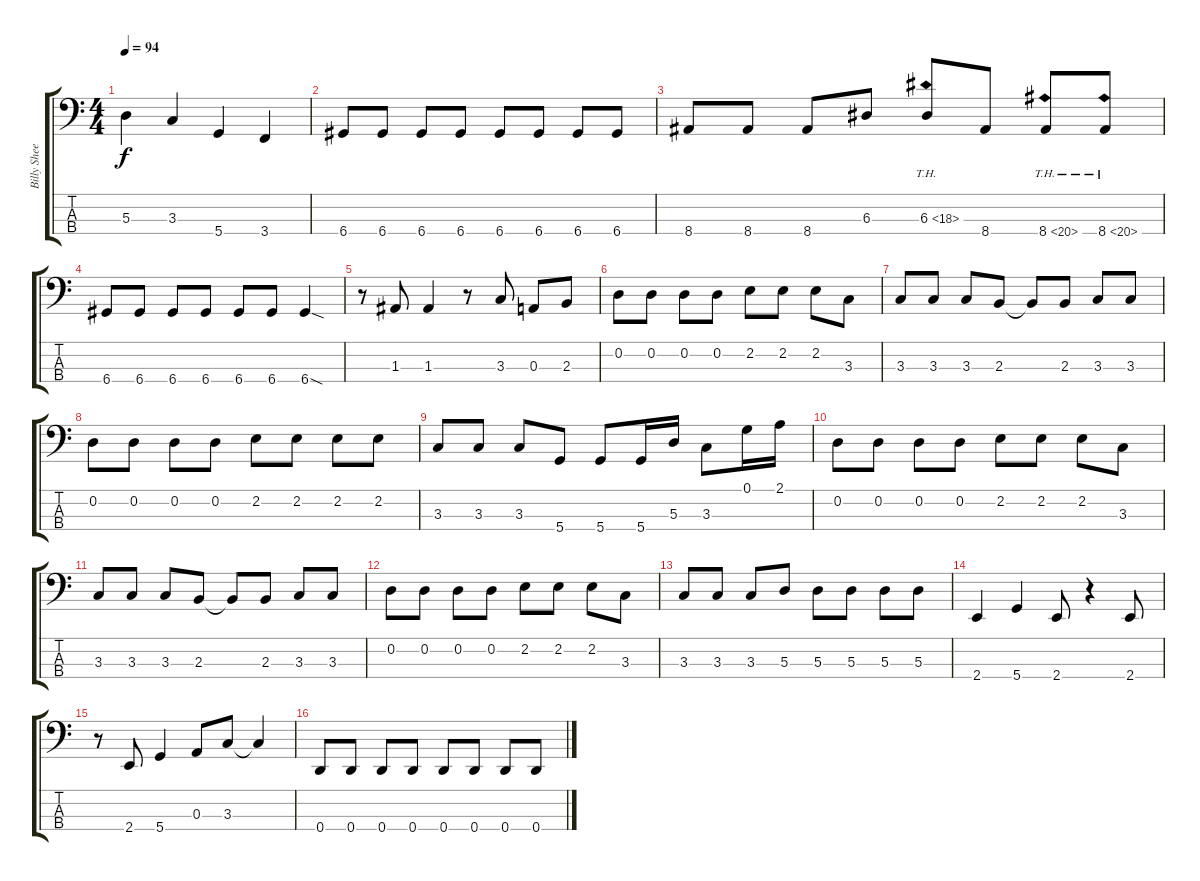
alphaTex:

\track ("Billy Sheehan (Mizio)" "Billy Shee") {instrument electricbassfinger}
\staff {score tabs}
\tuning (G2 D2 A1 D1) {hide}
\ts (4 4)
\tempo 94
\clef f4
\ks c
5.3.4{dy f} 3.3.4 5.4.4 3.4.4 |
6.4.8 6.4.8 6.4.8 6.4.8 6.4.8 6.4.8 6.4.8 6.4.8 |
8.4.8 8.4.8 8.4.8 6.3.8 6.3{th 12}.8 8.4.8 8.4{th 12}.8 8.4{th 12}.8 |
6.4.8 6.4.8 6.4.8 6.4.8 6.4.8 6.4.8 6.4{sod}.4 |
r.8 1.3.8 1.3.4 r.8 3.3.8 0.3.8 2.3.8 |
0.2.8 0.2.8 0.2.8 0.2.8 2.2.8 2.2.8 2.2.8 3.3.8 |
3.3.8 3.3.8 3.3.8 2.3.8 2.3{t}.8 2.3.8 3.3.8 3.3.8 |
0.2.8 0.2.8 0.2.8 0.2.8 2.2.8 2.2.8 2.2.8 2.2.8 |
3.3.8 3.3.8 3.3.8 5.4.8 5.4.8 5.4.16 5.3.16 3.3.8 0.1.16 2.1.16 |
0.2.8 0.2.8 0.2.8 0.2.8 2.2.8 2.2.8 2.2.8 3.3.8 |
3.3.8 3.3.8 3.3.8 2.3.8 2.3{t}.8 2.3.8 3.3.8 3.3.8 |
0.2.8 0.2.8 0.2.8 0.2.8 2.2.8 2.2.8 2.2.8 3.3.8 |
3.3.8 3.3.8 3.3.8 5.3.8 5.3.8 5.3.8 5.3.8 5.3.8 |
2.4.4 5.4.4 2.4.8 r.4 2.4.8 |
r.8 2.4.8 5.4.4 0.3.8 3.3.8 3.3{t}.4 |
0.4.8 0.4.8 0.4.8 0.4.8 0.4.8 0.4.8 0.4.8 0.4.8
